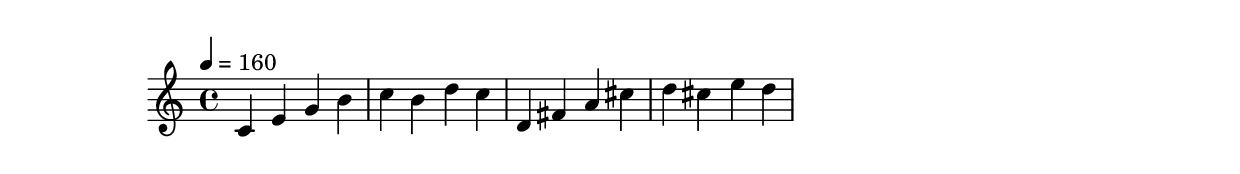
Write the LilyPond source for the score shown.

%% Do not edit this file; it is auto-generated from input/new
%% This file is in the public domain.
\version "2.13.0"

\header {
  texidoces = "
Para cambiar el tempo en la salida MIDI sin
imprimir nada, hacemos invisible la indicación metronómica:

"

  doctitlees = "Cambiar el tempo sin indicación metronómica"

%% Translation of GIT committish :<0364058d18eb91836302a567c18289209d6e9706>
  texidocde = "
Um das Tempo für die MIDI-Ausgabe zu ändern, ohne eine Tempoangabe in den
Noten auszugeben, kann die Metronombezeichnung unsichtbar gemacht werden:

"

  doctitlede = "Das Tempo ohne Metronom-Angabe verändern"

  lsrtags = "staff-notation"
  texidoc = "To change the tempo in MIDI output without printing
anything, make the metronome mark invisible:"

  doctitle = "Changing the tempo without a metronome mark"
} % begin verbatim


\score {
  \new Staff \relative c' {
    \tempo 4 = 160
    c4 e g b
    c4 b d c
    \set Score.tempoHideNote = ##t
    \tempo 4 = 96
    d,4 fis a cis
    d4 cis e d
  }
  \layout { }
  \midi { }
}
